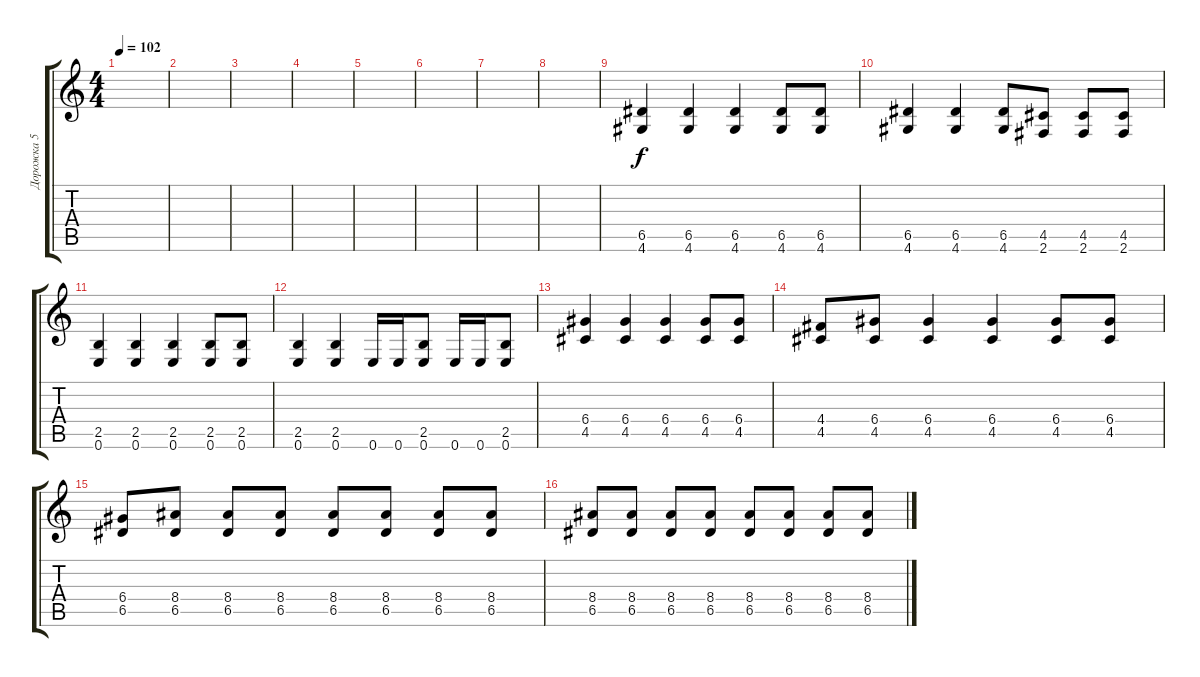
\track ("Дорожка 5" "Дорожка 5") {instrument distortionguitar}
\staff {score tabs}
\tuning (E4 B3 G3 D3 A2 E2) {hide}
\ts (4 4)
\tempo 102
\clef g2
\ks c
|
|
|
|
|
|
|
|
(6.5 4.6).4 (6.5 4.6).4 (6.5 4.6).4 (6.5 4.6).8 (6.5 4.6).8 |
(6.5 4.6).4 (6.5 4.6).4 (6.5 4.6).8 (4.5 2.6).8 (4.5 2.6).8 (4.5 2.6).8 |
(2.5 0.6).4 (2.5 0.6).4 (2.5 0.6).4 (2.5 0.6).8 (2.5 0.6).8 |
(2.5 0.6).4 (2.5 0.6).4 0.6.16 0.6.16 (2.5 0.6).8 0.6.16 0.6.16 (2.5 0.6).8 |
(6.4 4.5).4 (6.4 4.5).4 (6.4 4.5).4 (6.4 4.5).8 (6.4 4.5).8 |
(4.4 4.5).8 (6.4 4.5).8 (6.4 4.5).4 (6.4 4.5).4 (6.4 4.5).8 (6.4 4.5).8 |
(6.4 6.5).8 (8.4 6.5).8 (8.4 6.5).8 (8.4 6.5).8 (8.4 6.5).8 (8.4 6.5).8 (8.4 6.5).8 (8.4 6.5).8 |
(8.4 6.5).8 (8.4 6.5).8 (8.4 6.5).8 (8.4 6.5).8 (8.4 6.5).8 (8.4 6.5).8 (8.4 6.5).8 (8.4 6.5).8
